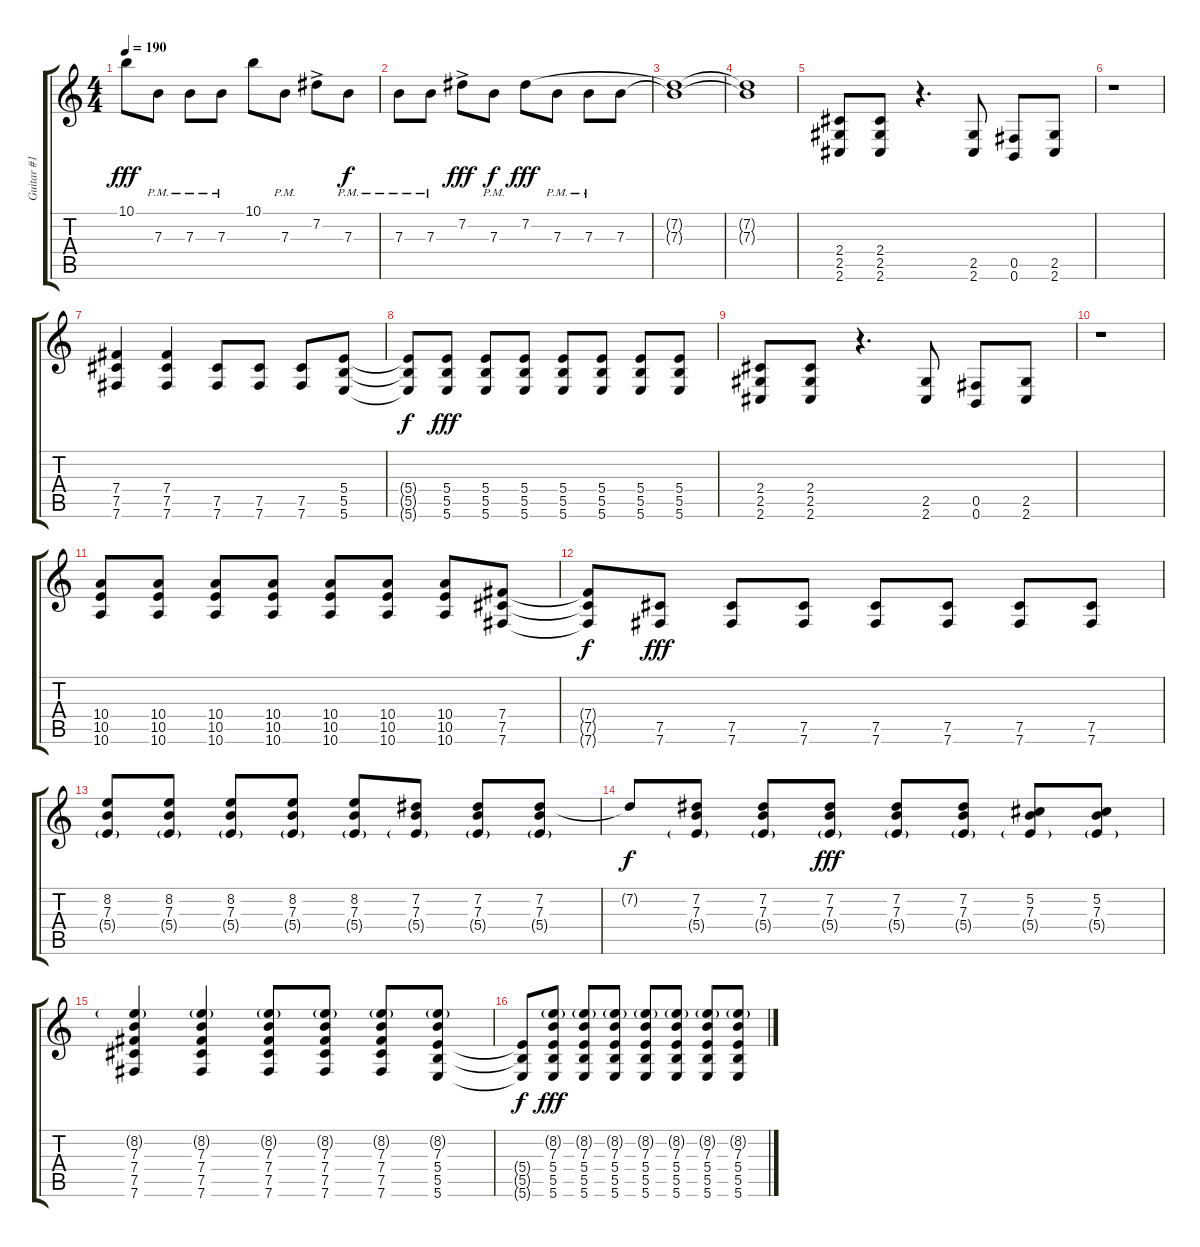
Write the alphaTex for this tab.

\track ("Guitar #1" "Guitar #1") {instrument overdrivenguitar}
\staff {score tabs}
\tuning (Db4 Ab3 E3 B2 Gb2 B1) {hide}
\ts (4 4)
\tempo 190
\clef g2
\ks c
10.1.8{dy fff} 7.3{pm}.8 7.3{pm}.8 7.3{pm}.8 10.1.8 7.3{pm}.8 7.2{ac}.8 7.3{pm}.8{dy f} |
7.3{pm}.8 7.3{pm}.8 7.2{ac}.8{dy fff} 7.3{pm}.8{dy f} 7.2.8{dy fff} 7.3{pm}.8 7.3{pm}.8 7.3.8 |
(7.2{t} 7.3{t}).1 |
(7.2{t} 7.3{t}).1 |
(2.4 2.5 2.6).8{balance 0} (2.4 2.5 2.6).8 r.4{d} (2.5 2.6).8 (0.5 0.6).8 (2.5 2.6).8 |
r.1 |
(7.4 7.5 7.6).4 (7.4 7.5 7.6).4 (7.5 7.6).8 (7.5 7.6).8 (7.5 7.6).8 (5.4 5.5 5.6).8 |
(5.4{t} 5.5{t} 5.6{t}).8{dy f} (5.4 5.5 5.6).8{dy fff} (5.4 5.5 5.6).8 (5.4 5.5 5.6).8 (5.4 5.5 5.6).8 (5.4 5.5 5.6).8 (5.4 5.5 5.6).8 (5.4 5.5 5.6).8 |
(2.4 2.5 2.6).8 (2.4 2.5 2.6).8 r.4{d} (2.5 2.6).8 (0.5 0.6).8 (2.5 2.6).8 |
r.1 |
(10.4 10.5 10.6).8 (10.4 10.5 10.6).8 (10.4 10.5 10.6).8 (10.4 10.5 10.6).8 (10.4 10.5 10.6).8 (10.4 10.5 10.6).8 (10.4 10.5 10.6).8 (7.4 7.5 7.6).8 |
(7.4{t} 7.5{t} 7.6{t}).8{dy f} (7.5 7.6).8{dy fff} (7.5 7.6).8 (7.5 7.6).8 (7.5 7.6).8 (7.5 7.6).8 (7.5 7.6).8 (7.5 7.6).8 |
(8.2 7.3 5.4{g}).8{balance 8} (8.2 7.3 5.4{g}).8 (8.2 7.3 5.4{g}).8 (8.2 7.3 5.4{g}).8 (8.2 7.3 5.4{g}).8 (7.2 7.3 5.4{g}).8 (7.2 7.3 5.4{g}).8 (7.2 7.3 5.4{g}).8 |
7.2{t}.8{dy f} (7.2 7.3 5.4{g}).8 (7.2 7.3 5.4{g}).8 (7.2 7.3 5.4{g}).8{dy fff} (7.2 7.3 5.4{g}).8 (7.2 7.3 5.4{g}).8 (5.2 7.3 5.4{g}).8 (5.2 7.3 5.4{g}).8 |
(8.2{g} 7.3 7.4 7.5 7.6).4 (8.2{g} 7.3 7.4 7.5 7.6).4 (8.2{g} 7.3 7.4 7.5 7.6).8 (8.2{g} 7.3 7.4 7.5 7.6).8 (8.2{g} 7.3 7.4 7.5 7.6).8 (8.2{g} 7.3 5.4 5.5 5.6).8 |
(5.4{t} 5.5{t} 5.6{t}).8{dy f} (8.2{g} 7.3 5.4 5.5 5.6).8{dy fff} (8.2{g} 7.3 5.4 5.5 5.6).8 (8.2{g} 7.3 5.4 5.5 5.6).8 (8.2{g} 7.3 5.4 5.5 5.6).8 (8.2{g} 7.3 5.4 5.5 5.6).8 (8.2{g} 7.3 5.4 5.5 5.6).8 (8.2{g} 7.3 5.4 5.5 5.6).8
